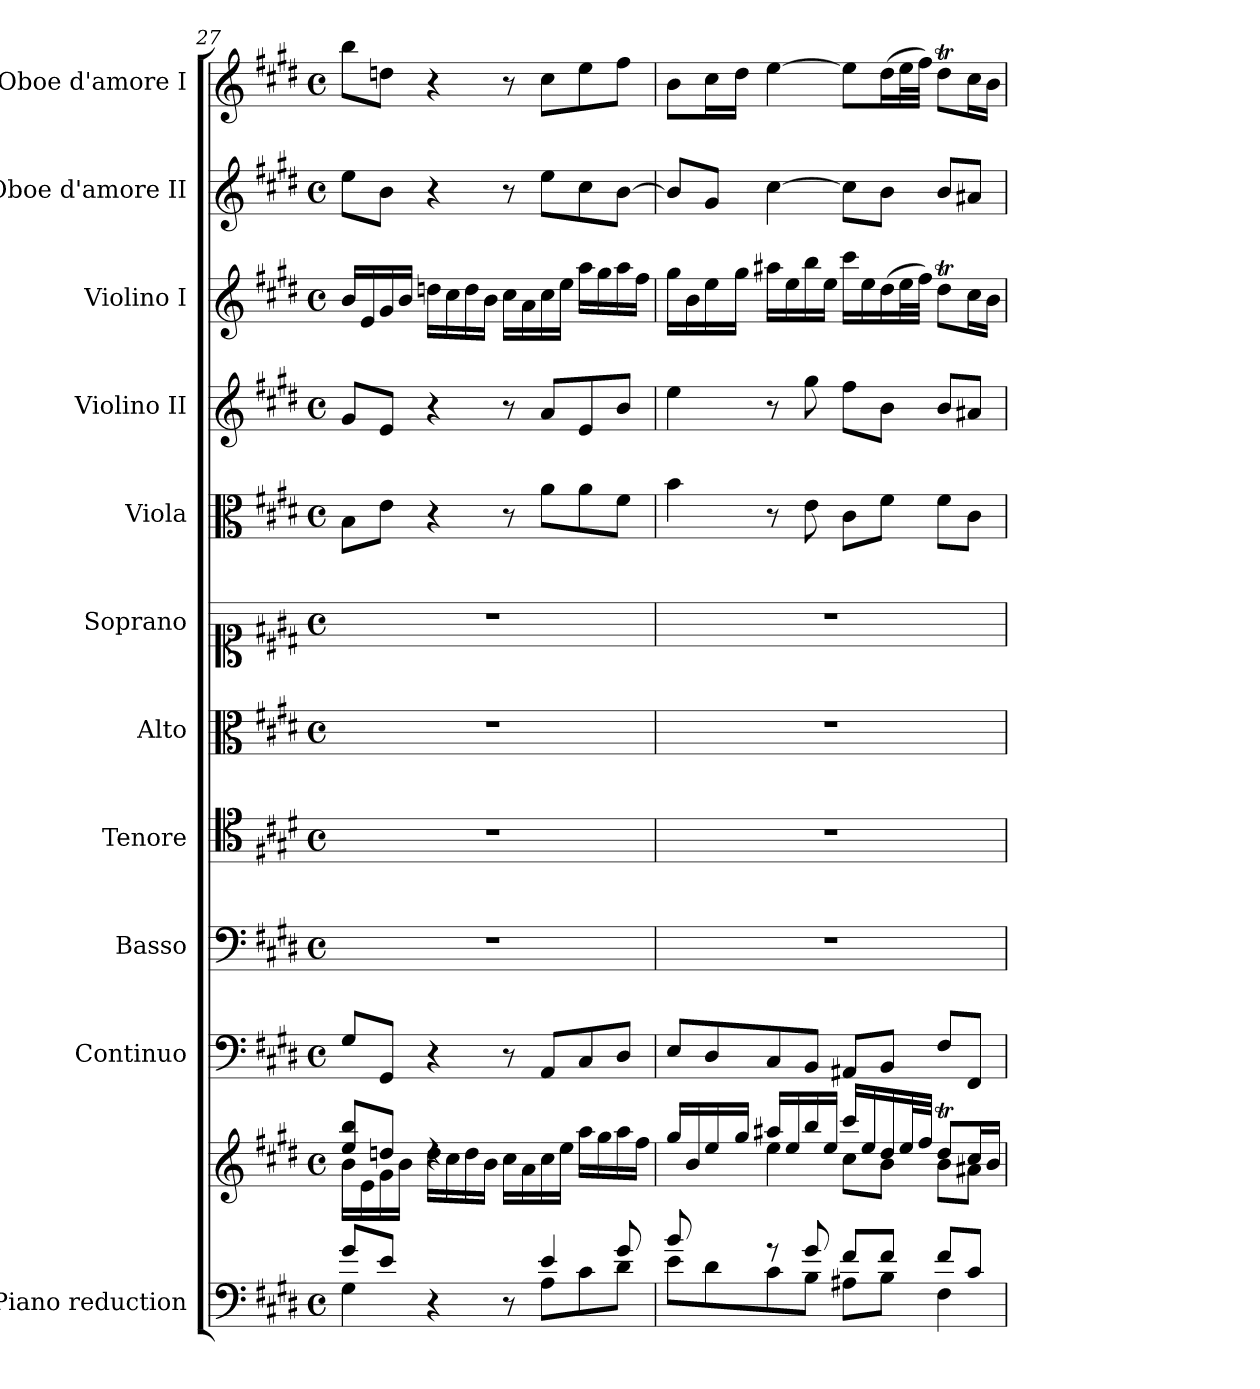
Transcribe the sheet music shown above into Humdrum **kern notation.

**kern	**kern	**kern	**kern	**kern	**kern	**kern	**kern	**kern	**kern	**kern	**kern
*part11	*part11	*part10	*part9	*part8	*part7	*part6	*part5	*part4	*part3	*part2	*part1
*staff12	*staff11	*staff10	*staff9	*staff8	*staff7	*staff6	*staff5	*staff4	*staff3	*staff2	*staff1
*I"Piano reduction	*	*I"Continuo	*I"Basso	*I"Tenore	*I"Alto	*I"Soprano	*I"Viola	*I"Violino II	*I"Violino I	*I"Oboe d'amore II	*I"Oboe d'amore I
*I'Pno	*	*	*	*	*	*	*I'Vla	*I'Vln	*I'Vln	*I'Ob	*I'Ob
*clefF4	*clefG2	*clefF4	*clefF4	*clefC4	*clefC3	*clefC1	*clefC3	*clefG2	*clefG2	*clefG2	*clefG2
*k[f#c#g#d#]	*k[f#c#g#d#]	*k[f#c#g#d#]	*k[f#c#g#d#]	*k[f#c#g#d#]	*k[f#c#g#d#]	*k[f#c#g#d#]	*k[f#c#g#d#]	*k[f#c#g#d#]	*k[f#c#g#d#]	*k[f#c#g#d#]	*k[f#c#g#d#]
*M4/4	*M4/4	*M4/4	*M4/4	*M4/4	*M4/4	*M4/4	*M4/4	*M4/4	*M4/4	*M4/4	*M4/4
*met(c)	*met(c)	*met(c)	*met(c)	*met(c)	*met(c)	*met(c)	*met(c)	*met(c)	*met(c)	*met(c)	*met(c)
=27	=27	=27	=27	=27	=27	=27	=27	=27	=27	=27	=27
*^	*^	*	*	*	*	*	*	*	*	*	*
8g#/L	4G#\	8ee/ 8bb/L	16b\LL	8G#/L	1r	1r	1r	1r	8B\L	8g#/L	16b/LL	8ee\L	8bb\L
.	.	.	16e\	.	.	.	.	.	.	.	16e/	.	.
8e/J	.	8ddn/J	16g#\	8GG#/J	.	.	.	.	8e\J	8e/J	16g#/	8b\J	8ddn\J
.	.	.	16b\JJ	.	.	.	.	.	.	.	16b/JJ	.	.
4r	4ryy	4rdd	16dd\LL	4r	.	.	.	.	4r	4r	16ddn\LL	4r	4r
.	.	.	16cc#\	.	.	.	.	.	.	.	16cc#\	.	.
.	.	.	16dd\	.	.	.	.	.	.	.	16dd\	.	.
.	.	.	16b\JJ	.	.	.	.	.	.	.	16b\JJ	.	.
8r	8ryy	2rddyy	16cc#\LL	8r	.	.	.	.	8r	8r	16cc#\LL	8r	8r
.	.	.	16a\	.	.	.	.	.	.	.	16a\	.	.
4e/	8A\L	.	16cc#\	8AA/L	.	.	.	.	8a\L	8a/L	16cc#\	8ee\L	8cc#\L
.	.	.	16ee\JJ	.	.	.	.	.	.	.	16ee\JJ	.	.
.	8c#\	.	16aa\LL	8C#/	.	.	.	.	8a\	8e/	16aa\LL	8cc#\	8ee\
.	.	.	16gg#\	.	.	.	.	.	.	.	16gg#\	.	.
8g#/	8d#\J	.	16aa\	8D#/J	.	.	.	.	8f#\J	8b/J	16aa\	[8b\J	8ff#\J
.	.	.	16ff#\JJ	.	.	.	.	.	.	.	16ff#\JJ	.	.
!!LO:PB:g=z
=28	=28	=28	=28	=28	=28	=28	=28	=28	=28	=28	=28	=28	=28
*	*^	*	*	*	*	*	*	*	*	*	*	*	*
8b/L	4ryy	8e\L	16gg#/LL	8ryy	8E/L	1r	1r	1r	1r	4b\	4ee\	16gg#\LL	8b/L]	8b\L
.	.	.	16b/	.	.	.	.	.	.	.	.	16b\	.	.
2..ryy	.	8d#\	16ee/	16cc#\L	8D#/	.	.	.	.	.	.	16ee\	8g#/J	16cc#\L
.	.	.	16gg#/JJ	16dd#X\JJ	.	.	.	.	.	.	.	16gg#\JJ	.	16dd#\JJ
.	8r	8c#\	16aa#X/LL	4ee\	8C#/	.	.	.	.	8r	8r	16aa#X\LL	[4cc#\	[4ee\
.	.	.	16ee/	.	.	.	.	.	.	.	.	16ee\	.	.
.	8g#/	8B\J	16bb/	.	8BB/J	.	.	.	.	8e\	8gg#\	16bb\	.	.
.	.	.	16ee/JJ	.	.	.	.	.	.	.	.	16ee\JJ	.	.
.	8f#/L	8A#X\L	16ccc#/LL	8cc#\L	8AA#X/L	.	.	.	.	8c#\L	8ff#\L	16ccc#\LL	8cc#\L]	8ee\L]
.	.	.	16ee/	.	.	.	.	.	.	.	.	16ee\	.	.
.	8f#/J	8B\J	16dd#/	8b\J	8BB/J	.	.	.	.	8f#\J	8b\J	(>16dd#\	8b\J	(>16dd#\L
.	.	.	32ee/L	.	.	.	.	.	.	.	.	32ee\L	.	32ee\L
.	.	.	32ff#/JJJ	.	.	.	.	.	.	.	.	32ff#\JJJ)	.	32ff#\JJJ)
.	8f#/L	4F#\	8dd#t/L	8b\L	8F#/L	.	.	.	.	8f#\L	8b/L	8dd#t\L	8b/L	8dd#t\L
.	8c#/J	.	16cc#/L	8a#X\J	8FF#/J	.	.	.	.	8c#\J	8a#X/J	16cc#\L	8a#X/J	16cc#\L
.	.	.	16b/JJ	.	.	.	.	.	.	.	.	16b\JJ	.	16b\JJ
*v	*v	*v	*	*	*	*	*	*	*	*	*	*	*	*
*	*v	*v	*	*	*	*	*	*	*	*	*	*
=	=	=	=	=	=	=	=	=	=	=	=
*-	*-	*-	*-	*-	*-	*-	*-	*-	*-	*-	*-
